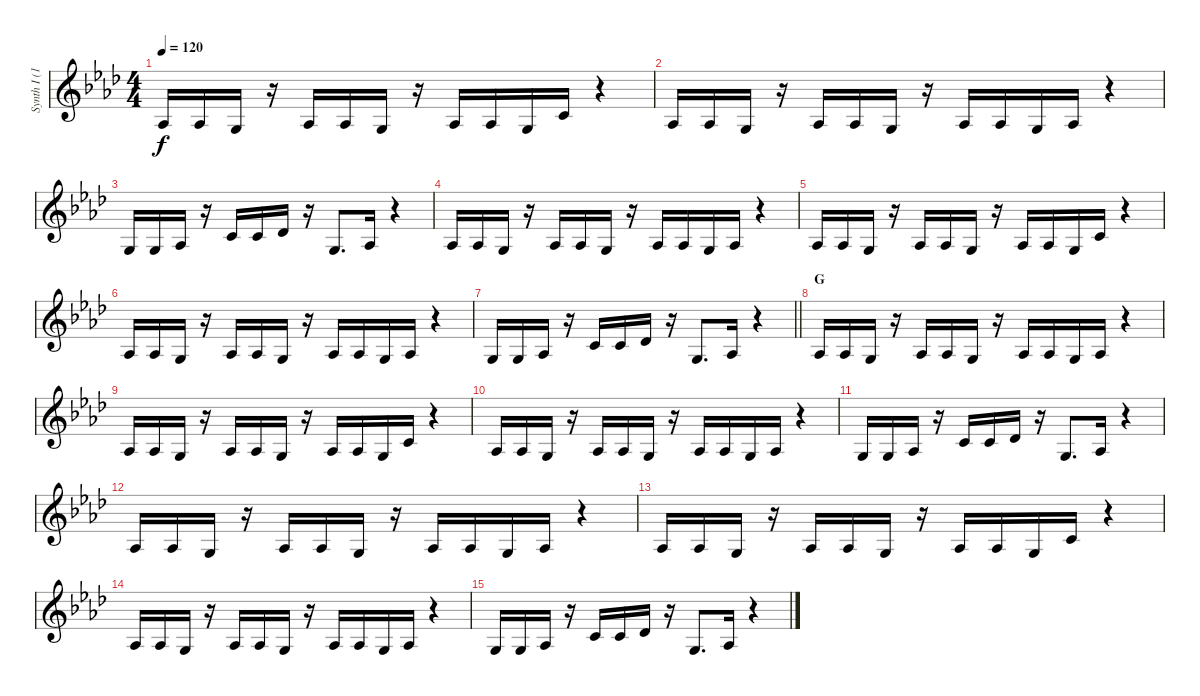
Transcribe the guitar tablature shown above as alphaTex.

\track ("Synth I (1)" "Synth I (1") {instrument trumpet}
\staff {score}
\tuning (E4 B3 G3 D3 A2 E2) {hide}
\ts (4 4)
\tempo 120
\clef g2
\ks ab
1.3.16{dy f} 1.3.16 0.3.16 r.16 1.3.16 1.3.16 0.3.16 r.16 1.3.16 1.3.16 0.3.16 1.2.16 r.4 |
1.3.16 1.3.16 0.3.16 r.16 1.3.16 1.3.16 0.3.16 r.16 1.3.16 1.3.16 0.3.16 1.3.16 r.4 |
0.3.16 0.3.16 1.3.16 r.16 1.2.16 1.2.16 2.2.16 r.16 0.3.8{d} 1.3.16 r.4 |
1.3.16 1.3.16 0.3.16 r.16 1.3.16 1.3.16 0.3.16 r.16 1.3.16 1.3.16 0.3.16 1.3.16 r.4 |
1.3.16 1.3.16 0.3.16 r.16 1.3.16 1.3.16 0.3.16 r.16 1.3.16 1.3.16 0.3.16 1.2.16 r.4 |
1.3.16 1.3.16 0.3.16 r.16 1.3.16 1.3.16 0.3.16 r.16 1.3.16 1.3.16 0.3.16 1.3.16 r.4 |
\barLineRight lightlight
0.3.16 0.3.16 1.3.16 r.16 1.2.16 1.2.16 2.2.16 r.16 0.3.8{d} 1.3.16 r.4 |
\section ("" "G")
1.3.16 1.3.16 0.3.16 r.16 1.3.16 1.3.16 0.3.16 r.16 1.3.16 1.3.16 0.3.16 1.3.16 r.4 |
1.3.16 1.3.16 0.3.16 r.16 1.3.16 1.3.16 0.3.16 r.16 1.3.16 1.3.16 0.3.16 1.2.16 r.4 |
1.3.16 1.3.16 0.3.16 r.16 1.3.16 1.3.16 0.3.16 r.16 1.3.16 1.3.16 0.3.16 1.3.16 r.4 |
0.3.16 0.3.16 1.3.16 r.16 1.2.16 1.2.16 2.2.16 r.16 0.3.8{d} 1.3.16 r.4 |
1.3.16 1.3.16 0.3.16 r.16 1.3.16 1.3.16 0.3.16 r.16 1.3.16 1.3.16 0.3.16 1.3.16 r.4 |
1.3.16 1.3.16 0.3.16 r.16 1.3.16 1.3.16 0.3.16 r.16 1.3.16 1.3.16 0.3.16 1.2.16 r.4 |
1.3.16 1.3.16 0.3.16 r.16 1.3.16 1.3.16 0.3.16 r.16 1.3.16 1.3.16 0.3.16 1.3.16 r.4 |
0.3.16 0.3.16 1.3.16 r.16 1.2.16 1.2.16 2.2.16 r.16 0.3.8{d} 1.3.16 r.4
